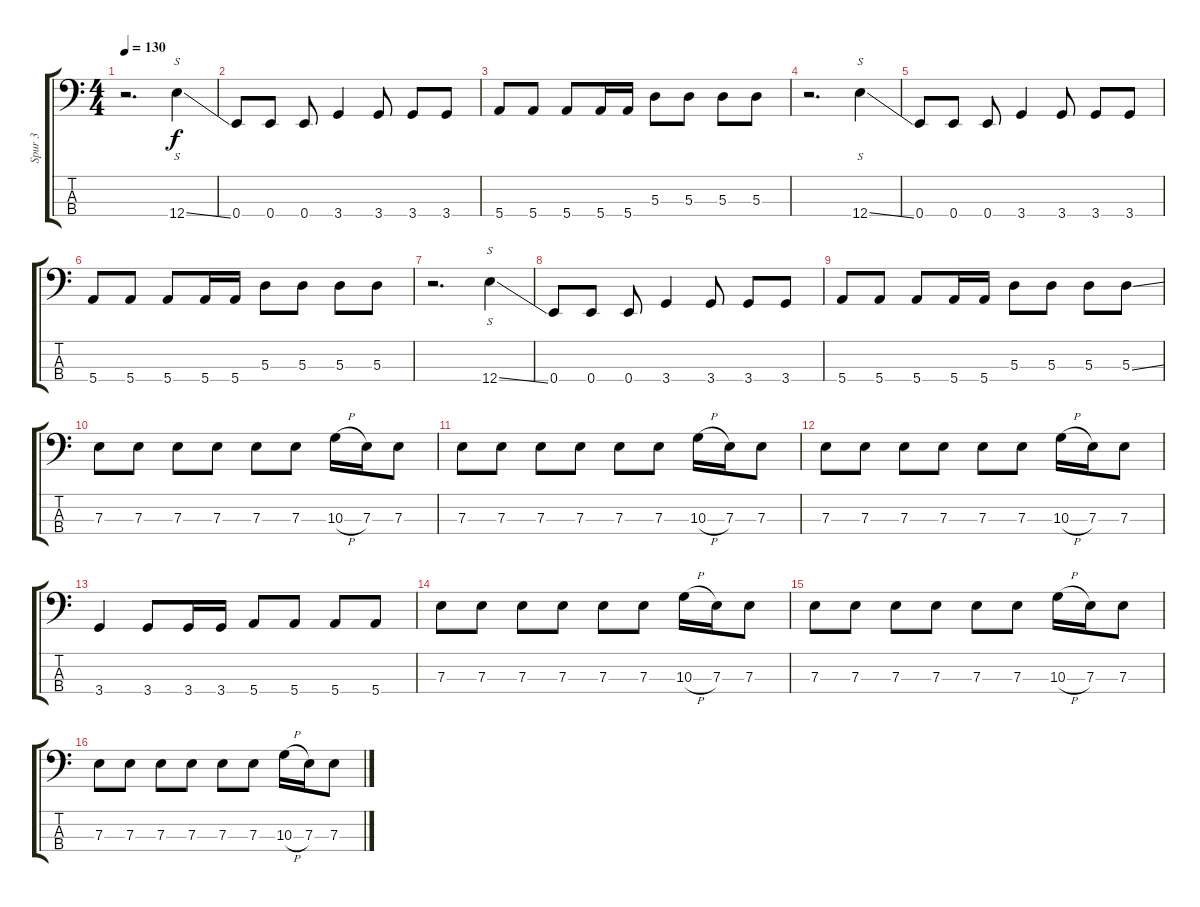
\track ("Spur 3" "Spur 3") {instrument electricbassfinger}
\staff {score tabs}
\tuning (G2 D2 A1 E1) {hide}
\ts (4 4)
\tempo 130
\clef f4
\ks c
r.2{d dy f} 12.4{ss}.4{s instrument slapbass1} |
0.4.8{instrument electricbassfinger} 0.4.8 0.4.8 3.4.4 3.4.8 3.4.8 3.4.8 |
5.4.8 5.4.8 5.4.8 5.4.16 5.4.16 5.3.8 5.3.8 5.3.8 5.3.8 |
r.2{d} 12.4{ss}.4{s instrument slapbass1} |
0.4.8{instrument electricbassfinger} 0.4.8 0.4.8 3.4.4 3.4.8 3.4.8 3.4.8 |
5.4.8 5.4.8 5.4.8 5.4.16 5.4.16 5.3.8 5.3.8 5.3.8 5.3.8 |
r.2{d} 12.4{ss}.4{s instrument slapbass1} |
0.4.8{instrument electricbassfinger} 0.4.8 0.4.8 3.4.4 3.4.8 3.4.8 3.4.8 |
5.4.8 5.4.8 5.4.8 5.4.16 5.4.16 5.3.8 5.3.8 5.3.8 5.3{ss}.8 |
7.3.8 7.3.8 7.3.8 7.3.8 7.3.8 7.3.8 10.3{h}.16 7.3.16 7.3.8 |
7.3.8 7.3.8 7.3.8 7.3.8 7.3.8 7.3.8 10.3{h}.16 7.3.16 7.3.8 |
7.3.8 7.3.8 7.3.8 7.3.8 7.3.8 7.3.8 10.3{h}.16 7.3.16 7.3.8 |
3.4.4 3.4.8 3.4.16 3.4.16 5.4.8 5.4.8 5.4.8 5.4.8 |
7.3.8 7.3.8 7.3.8 7.3.8 7.3.8 7.3.8 10.3{h}.16 7.3.16 7.3.8 |
7.3.8 7.3.8 7.3.8 7.3.8 7.3.8 7.3.8 10.3{h}.16 7.3.16 7.3.8 |
7.3.8 7.3.8 7.3.8 7.3.8 7.3.8 7.3.8 10.3{h}.16 7.3.16 7.3.8
